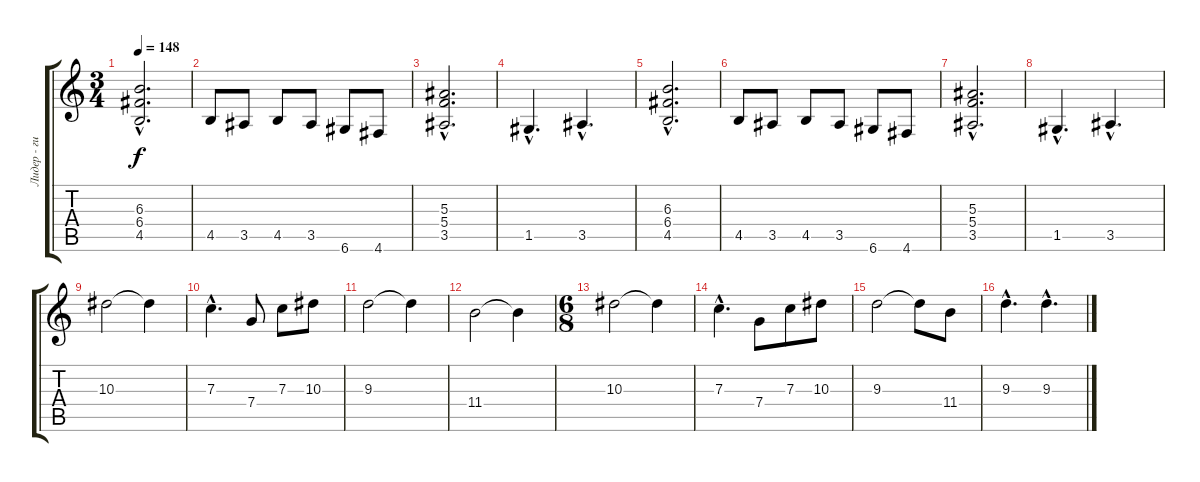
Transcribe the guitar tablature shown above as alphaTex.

\track ("Лидер - гитара" "Лидер - ги") {instrument distortionguitar}
\staff {score tabs}
\tuning (D4 A3 F3 C3 G2 D2) {hide}
\ts (3 4)
\tempo 148
\clef g2
\ks c
(6.3{hac} 6.4{hac} 4.5{hac}).2{d dy f} |
4.5.8 3.5.8 4.5.8 3.5.8 6.6.8 4.6.8 |
(5.3{hac} 5.4{hac} 3.5{hac}).2{d} |
1.5{hac}.4{d} 3.5{hac}.4{d} |
(6.3{hac} 6.4{hac} 4.5{hac}).2{d} |
4.5.8 3.5.8 4.5.8 3.5.8 6.6.8 4.6.8 |
(5.3{hac} 5.4{hac} 3.5{hac}).2{d} |
1.5{hac}.4{d} 3.5{hac}.4{d} |
10.3.2 10.3{t}.4 |
7.3{hac}.4{d} 7.4.8 7.3.8 10.3.8 |
9.3.2 9.3{t}.4 |
11.4.2 11.4{t}.4 |
\ts (6 8)
10.3.2 10.3{t}.4 |
7.3{hac}.4{d} 7.4.8 7.3.8 10.3.8 |
9.3.2 9.3{t}.8 11.4.8 |
9.3{hac}.4{d} 9.3{hac}.4{d}
